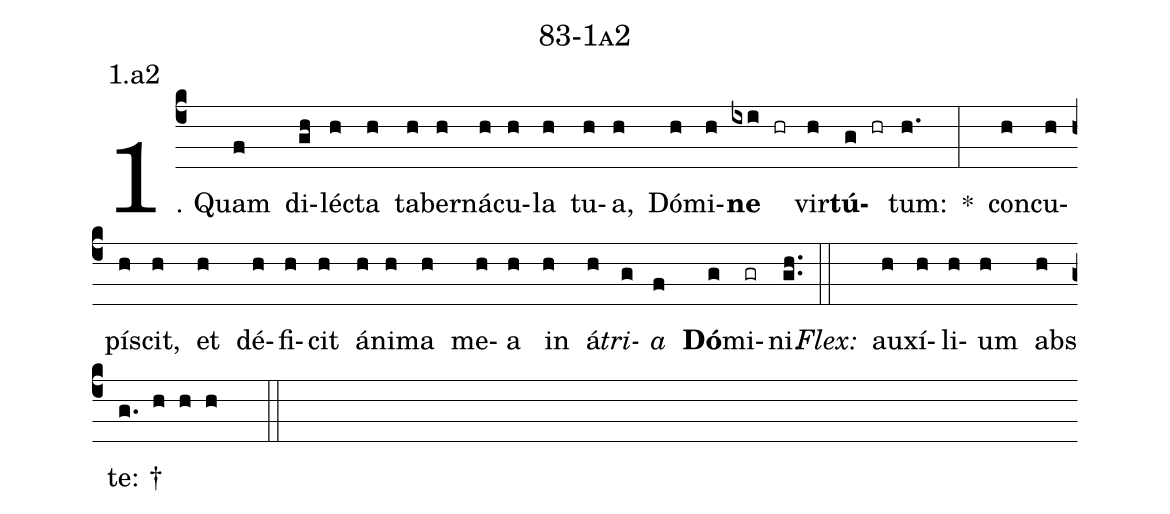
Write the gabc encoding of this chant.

name: 83-1a2;
annotation: 1.a2;
%%
(c4)1. Quam(f) di(gh)léc(h)ta(h) ta(h)ber(h)ná(h)cu(h)la(h) tu(h)a,(h) Dó(h)mi(h)<b>ne</b>(ixi hr) vir(h)<b>tú</b>(g hr)tum:(h.) *(:) con(h)cu(h)pí(h)scit,(h) et(h) dé(h)fi(h)cit(h) á(h)ni(h)ma(h) me(h)a(h) in(h) á(h)<i>tri</i>(g)<i>a</i>(f) <b>Dó</b>(g)mi(gr)ni.(gh..) (::)
<i>Flex:</i>()  au(h)xí(h)li(h)um(h) abs(h) te: †(g. h h h  ::)
